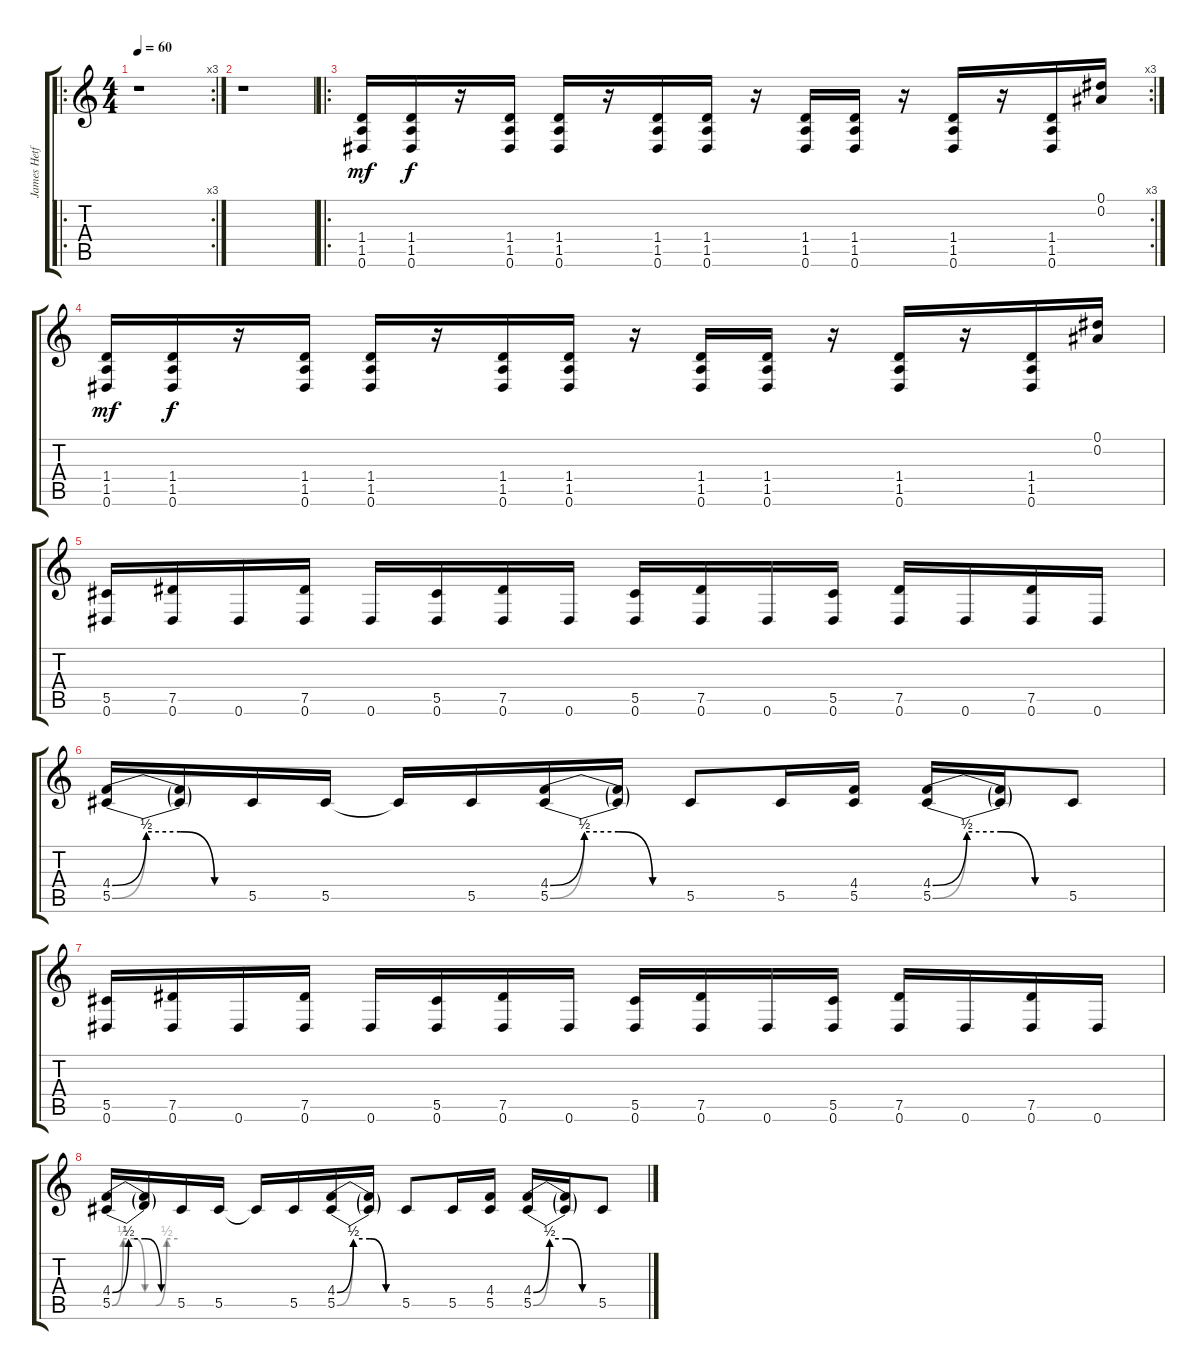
\track ("James Hetfeild" "James Hetf") {instrument distortionguitar}
\staff {score tabs}
\tuning (Eb4 Bb3 Gb3 Db3 Ab2 Eb2) {hide}
\ro
\rc 3
\ts (4 4)
\tempo 60
\clef g2
\ks c
r.1{dy mf instrument distortionguitar} |
r.1 |
\ro
\rc 3
(1.4 1.5 0.6).16 (1.4 1.5 0.6).16{dy f} r.16 (1.4 1.5 0.6).16 (1.4 1.5 0.6).16 r.16 (1.4 1.5 0.6).16 (1.4 1.5 0.6).16 r.16 (1.4 1.5 0.6).16 (1.4 1.5 0.6).16 r.16 (1.4 1.5 0.6).16 r.16 (1.4 1.5 0.6).16 (0.1 0.2).16 |
(1.4 1.5 0.6).16{dy mf} (1.4 1.5 0.6).16{dy f} r.16 (1.4 1.5 0.6).16 (1.4 1.5 0.6).16 r.16 (1.4 1.5 0.6).16 (1.4 1.5 0.6).16 r.16 (1.4 1.5 0.6).16 (1.4 1.5 0.6).16 r.16 (1.4 1.5 0.6).16 r.16 (1.4 1.5 0.6).16 (0.1 0.2).16 |
(5.5 0.6).16 (7.5 0.6).16 0.6.16 (7.5 0.6).16 0.6.16 (5.5 0.6).16 (7.5 0.6).16 0.6.16 (5.5 0.6).16 (7.5 0.6).16 0.6.16 (5.5 0.6).16 (7.5 0.6).16 0.6.16 (7.5 0.6).16 0.6.16 |
(4.4{be (custom 0 0 15 2 30 2 45 0 60 0)} 5.5{be (custom 0 0 15 2 30 2 45 0 60 0)}).16 (4.4{t} 5.5{t}).16 5.5.16 5.5.16 5.5{t}.16 5.5.16 (4.4{be (custom 0 0 15 2 30 2 45 0 60 0)} 5.5{be (custom 0 0 15 2 30 2 45 0 60 0)}).16 (4.4{t} 5.5{t}).16 5.5.8 5.5.16 (4.4 5.5).16 (4.4{be (custom 0 0 15 2 30 2 45 0 60 0)} 5.5{be (custom 0 0 15 2 30 2 45 0 60 0)}).16 (4.4{t} 5.5{t}).16 5.5.8 |
(5.5 0.6).16 (7.5 0.6).16 0.6.16 (7.5 0.6).16 0.6.16 (5.5 0.6).16 (7.5 0.6).16 0.6.16 (5.5 0.6).16 (7.5 0.6).16 0.6.16 (5.5 0.6).16 (7.5 0.6).16 0.6.16 (7.5 0.6).16 0.6.16 |
(4.4{be (custom 0 0 15 2 30 2 45 0 60 0)} 5.5{be (custom 0 0 10 2 20 2 30 0 40 0 50 2 60 2)}).16 (4.4{t} 5.5{t}).16 5.5.16 5.5.16 5.5{t}.16 5.5.16 (4.4{be (custom 0 0 15 2 30 2 45 0 60 0)} 5.5{be (custom 0 0 15 2 30 2 45 0 60 0)}).16 (4.4{t} 5.5{t}).16 5.5.8 5.5.16 (4.4 5.5).16 (4.4{be (custom 0 0 15 2 30 2 45 0 60 0)} 5.5{be (custom 0 0 15 2 30 2 45 0 60 0)}).16 (4.4{t} 5.5{t}).16 5.5.8
